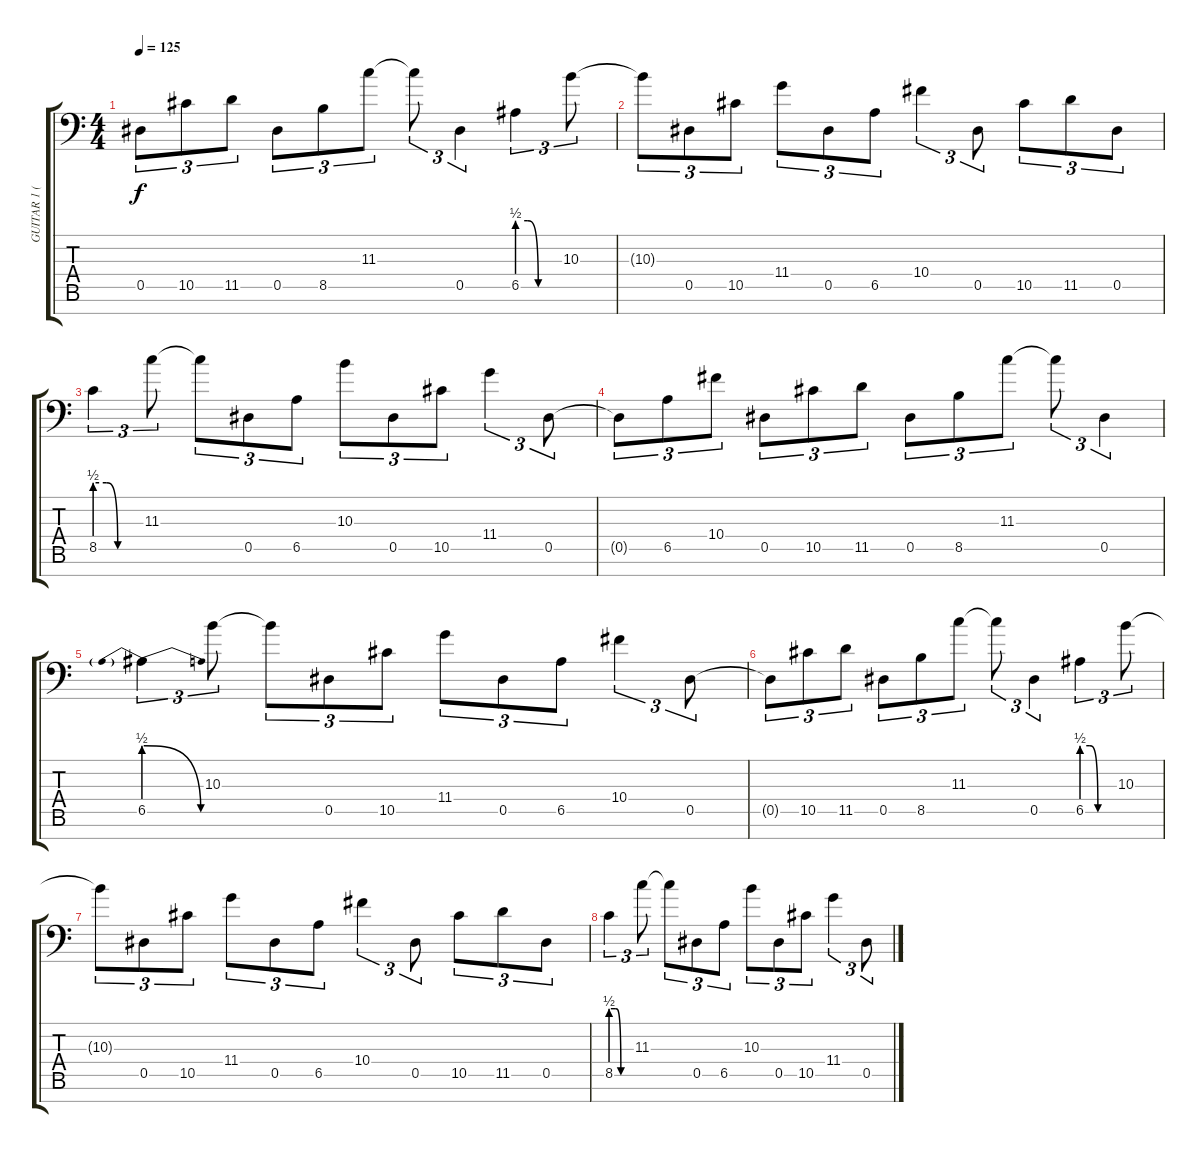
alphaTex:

\track ("GUITAR 1 (Fredrik Thordendal)" "GUITAR 1 (") {instrument overdrivenguitar}
\staff {score tabs}
\tuning (Bb3 F3 Db3 Ab2 Eb2 Bb1 F1) {hide}
\ts (4 4)
\tempo 125
\clef f4
\ks c
0.5{t}.8{tu (3 2) dy f} 10.5.8{tu (3 2)} 11.5.8{tu (3 2)} 0.5.8{tu (3 2)} 8.5.8{tu (3 2)} 11.3.8{tu (3 2)} 11.3{t}.8{tu (3 2)} 0.5.4{tu (3 2)} 6.5{be (custom 0 2 15 2 30 0 60 0)}.4{tu (3 2)} 10.3.8{tu (3 2)} |
10.3{t}.8{tu (3 2)} 0.5.8{tu (3 2)} 10.5.8{tu (3 2)} 11.4.8{tu (3 2)} 0.5.8{tu (3 2)} 6.5.8{tu (3 2)} 10.4.4{tu (3 2)} 0.5.8{tu (3 2)} 10.5.8{tu (3 2)} 11.5.8{tu (3 2)} 0.5.8{tu (3 2)} |
8.5{be (custom 0 2 15 2 30 0 60 0)}.4{tu (3 2)} 11.3.8{tu (3 2)} 11.3{t}.8{tu (3 2)} 0.5.8{tu (3 2)} 6.5.8{tu (3 2)} 10.3.8{tu (3 2)} 0.5.8{tu (3 2)} 10.5.8{tu (3 2)} 11.4.4{tu (3 2)} 0.5.8{tu (3 2)} |
0.5{t}.8{tu (3 2)} 6.5.8{tu (3 2)} 10.4.8{tu (3 2)} 0.5.8{tu (3 2)} 10.5.8{tu (3 2)} 11.5.8{tu (3 2)} 0.5.8{tu (3 2)} 8.5.8{tu (3 2)} 11.3.8{tu (3 2)} 11.3{t}.8{tu (3 2)} 0.5.4{tu (3 2)} |
6.5{be (prebendrelease 0 2 60 0)}.4{tu (3 2)} 10.3.8{tu (3 2)} 10.3{t}.8{tu (3 2)} 0.5.8{tu (3 2)} 10.5.8{tu (3 2)} 11.4.8{tu (3 2)} 0.5.8{tu (3 2)} 6.5.8{tu (3 2)} 10.4.4{tu (3 2)} 0.5.8{tu (3 2)} |
0.5{t}.8{tu (3 2)} 10.5.8{tu (3 2)} 11.5.8{tu (3 2)} 0.5.8{tu (3 2)} 8.5.8{tu (3 2)} 11.3.8{tu (3 2)} 11.3{t}.8{tu (3 2)} 0.5.4{tu (3 2)} 6.5{be (custom 0 2 15 2 30 0 60 0)}.4{tu (3 2)} 10.3.8{tu (3 2)} |
10.3{t}.8{tu (3 2)} 0.5.8{tu (3 2)} 10.5.8{tu (3 2)} 11.4.8{tu (3 2)} 0.5.8{tu (3 2)} 6.5.8{tu (3 2)} 10.4.4{tu (3 2)} 0.5.8{tu (3 2)} 10.5.8{tu (3 2)} 11.5.8{tu (3 2)} 0.5.8{tu (3 2)} |
8.5{be (custom 0 2 15 2 30 0 60 0)}.4{tu (3 2)} 11.3.8{tu (3 2)} 11.3{t}.8{tu (3 2)} 0.5.8{tu (3 2)} 6.5.8{tu (3 2)} 10.3.8{tu (3 2)} 0.5.8{tu (3 2)} 10.5.8{tu (3 2)} 11.4.4{tu (3 2)} 0.5.8{tu (3 2)}
